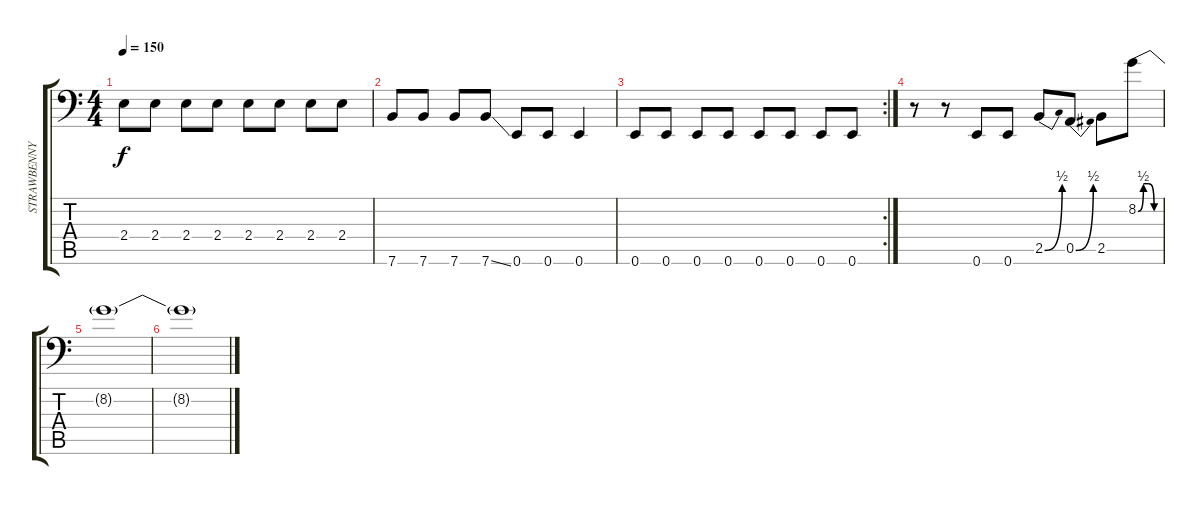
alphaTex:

\track ("STRAWBENNY" "STRAWBENNY") {instrument slapbass1}
\staff {score tabs}
\tuning (E3 B2 G2 D2 A1 E1) {hide}
\ts (4 4)
\tempo 150
\clef f4
\ks c
2.4.8{dy f} 2.4.8 2.4.8 2.4.8 2.4.8 2.4.8 2.4.8 2.4.8 |
7.6.8 7.6.8 7.6.8 7.6{ss}.8 0.6.8 0.6.8 0.6.4 |
\rc 2
0.6.8 0.6.8 0.6.8 0.6.8 0.6.8 0.6.8 0.6.8 0.6.8 |
r.8 r.8 0.6.8 0.6.8 2.5{be (bend 0 0 60 2)}.8{instrument slapbass1} 0.5{be (bend 0 0 60 2)}.8 2.5.8 8.2{be (custom 0 0 15 2 30 2 45 0 60 0)}.8 |
8.2{t}.1 |
8.2{t}.1
